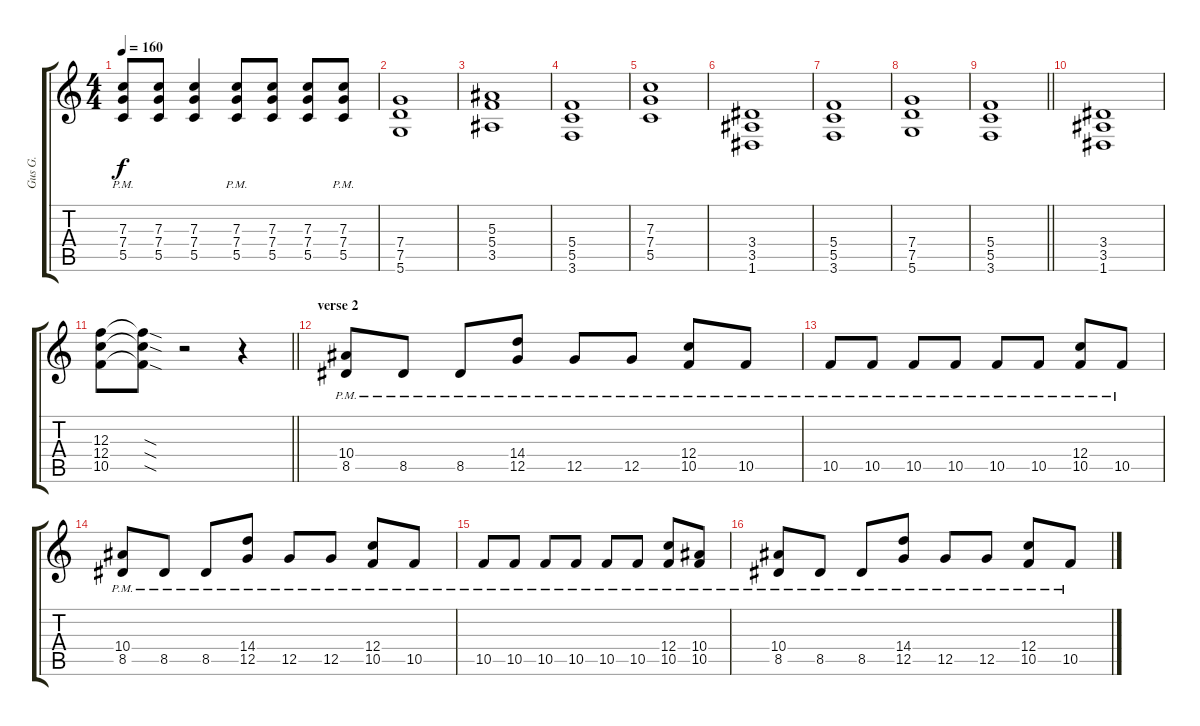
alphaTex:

\track ("Gus G." "Gus G.") {instrument distortionguitar}
\staff {score tabs}
\tuning (D4 A3 F3 C3 G2 D2) {hide}
\ts (4 4)
\tempo 160
\clef g2
\ks aminor
(7.3{pm} 7.4{pm} 5.5{pm}).8{dy f} (7.3 7.4 5.5).8 (7.3 7.4 5.5).4 (7.3{pm} 7.4{pm} 5.5{pm}).8 (7.3 7.4 5.5).8 (7.3 7.4 5.5).8 (7.3{pm} 7.4{pm} 5.5{pm}).8 |
(7.4 7.5 5.6).1 |
(5.3 5.4 3.5).1 |
(5.4 5.5 3.6).1 |
(7.3 7.4 5.5).1 |
(3.4 3.5 1.6).1 |
(5.4 5.5 3.6).1 |
(7.4 7.5 5.6).1 |
\barLineRight lightlight
(5.4 5.5 3.6).1 |
(3.4 3.5 1.6).1 |
\barLineRight lightlight
(12.3 12.4 10.5).8 (12.3{sod t} 12.4{sod t} 10.5{sod t}).8 r.2 r.4 |
\section ("" "verse 2")
(10.4{pm} 8.5{pm}).8 8.5{pm}.8 8.5{pm}.8 (14.4{pm} 12.5{pm}).8 12.5{pm}.8 12.5{pm}.8 (12.4{pm} 10.5{pm}).8 10.5{pm}.8 |
10.5{pm}.8 10.5{pm}.8 10.5{pm}.8 10.5{pm}.8 10.5{pm}.8 10.5{pm}.8 (12.4{pm} 10.5{pm}).8 10.5{pm}.8 |
(10.4{pm} 8.5{pm}).8 8.5{pm}.8 8.5{pm}.8 (14.4{pm} 12.5{pm}).8 12.5{pm}.8 12.5{pm}.8 (12.4{pm} 10.5{pm}).8 10.5{pm}.8 |
10.5{pm}.8 10.5{pm}.8 10.5{pm}.8 10.5{pm}.8 10.5{pm}.8 10.5{pm}.8 (12.4{pm} 10.5{pm}).8 (10.4{pm} 10.5{pm}).8 |
(10.4{pm} 8.5{pm}).8 8.5{pm}.8 8.5{pm}.8 (14.4{pm} 12.5{pm}).8 12.5{pm}.8 12.5{pm}.8 (12.4{pm} 10.5{pm}).8 10.5{pm}.8
